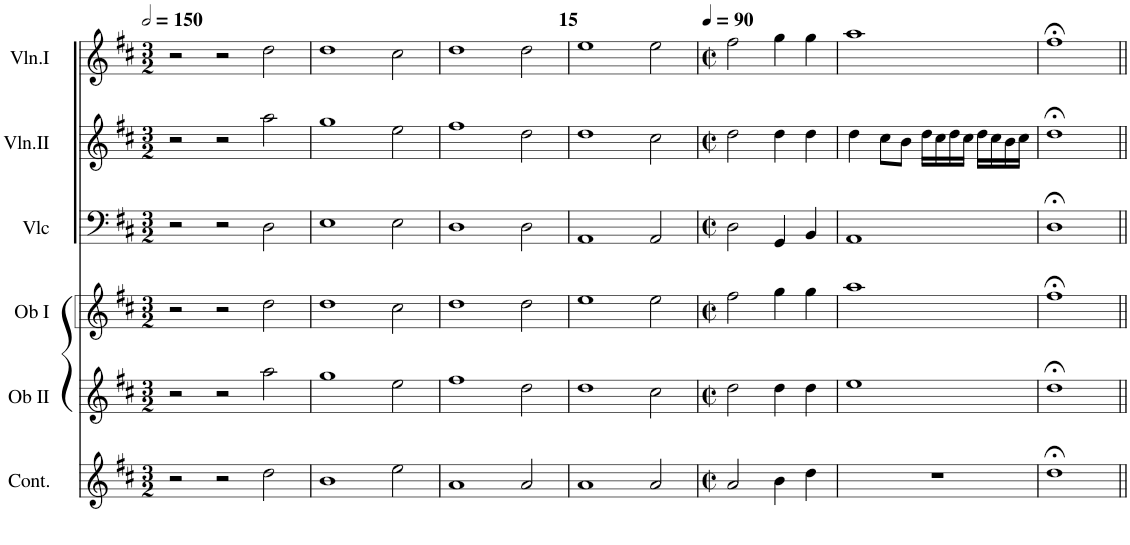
**kern	**kern	**kern	**kern	**kern	**kern
*part6	*part5	*part4	*part3	*part2	*part1
*staff6	*staff5	*staff4	*staff3	*staff2	*staff1
*I"Continuo.	*I"Oboe II	*I"Oboe I	*I"Violoncelle	*I"Violon II	*I"Violon I
*I'Cont.	*I'Ob II	*I'Ob I	*I'Vlc	*I'Vln.II	*I'Vln.I
!!LO:PB:g=z
*clefG2	*clefG2	*clefG2	*clefF4	*clefG2	*clefG2
*k[f#c#]	*k[f#c#]	*k[f#c#]	*k[f#c#]	*k[f#c#]	*k[f#c#]
*M3/2	*M3/2	*M3/2	*M3/2	*M3/2	*M3/2
=12	=12	=12	=12	=12	=12
2r	2r	2r	2r	2r	2r
2r	2r	2r	2r	2r	2r
2dd\	2aa\	2dd\	2D\	2aa\	2dd\
=13	=13	=13	=13	=13	=13
1b	1gg	1dd	1E	1gg	1dd
2ee\	2ee\	2cc#\	2E\	2ee\	2cc#\
=14	=14	=14	=14	=14	=14
1a	1ff#	1dd	1D	1ff#	1dd
2a/	2dd\	2dd\	2D\	2dd\	2dd\
=15	=15	=15	=15	=15	=15
1a	1dd	1ee	1AA	1dd	1ee
2a/	2cc#\	2ee\	2AA/	2cc#\	2ee\
=16	=16	=16	=16	=16	=16
*M2/2	*M2/2	*M2/2	*M2/2	*M2/2	*M2/2
*met(c|)	*met(c|)	*met(c|)	*met(c|)	*met(c|)	*met(c|)
2a/	2dd\	2ff#\	2D\	2dd\	2ff#\
4b\	4dd\	4gg\	4GG/	4dd\	4gg\
4dd\	4dd\	4gg\	4BB/	4dd\	4gg\
=17	=17	=17	=17	=17	=17
1r	1ee	1aa	1AA	4dd\	1aa
.	.	.	.	8cc#\L	.
.	.	.	.	8b\J	.
.	.	.	.	16dd\LL	.
.	.	.	.	16cc#\	.
.	.	.	.	16dd\	.
.	.	.	.	16cc#\JJ	.
.	.	.	.	16dd\LL	.
.	.	.	.	16cc#\	.
.	.	.	.	16b\	.
.	.	.	.	16cc#\JJ	.
=18	=18	=18	=18	=18	=18
1dd;<	1dd;<	1ff#;<	1D;<	1dd;<	1ff#;<
=||	=||	=||	=||	=||	=||
*-	*-	*-	*-	*-	*-
